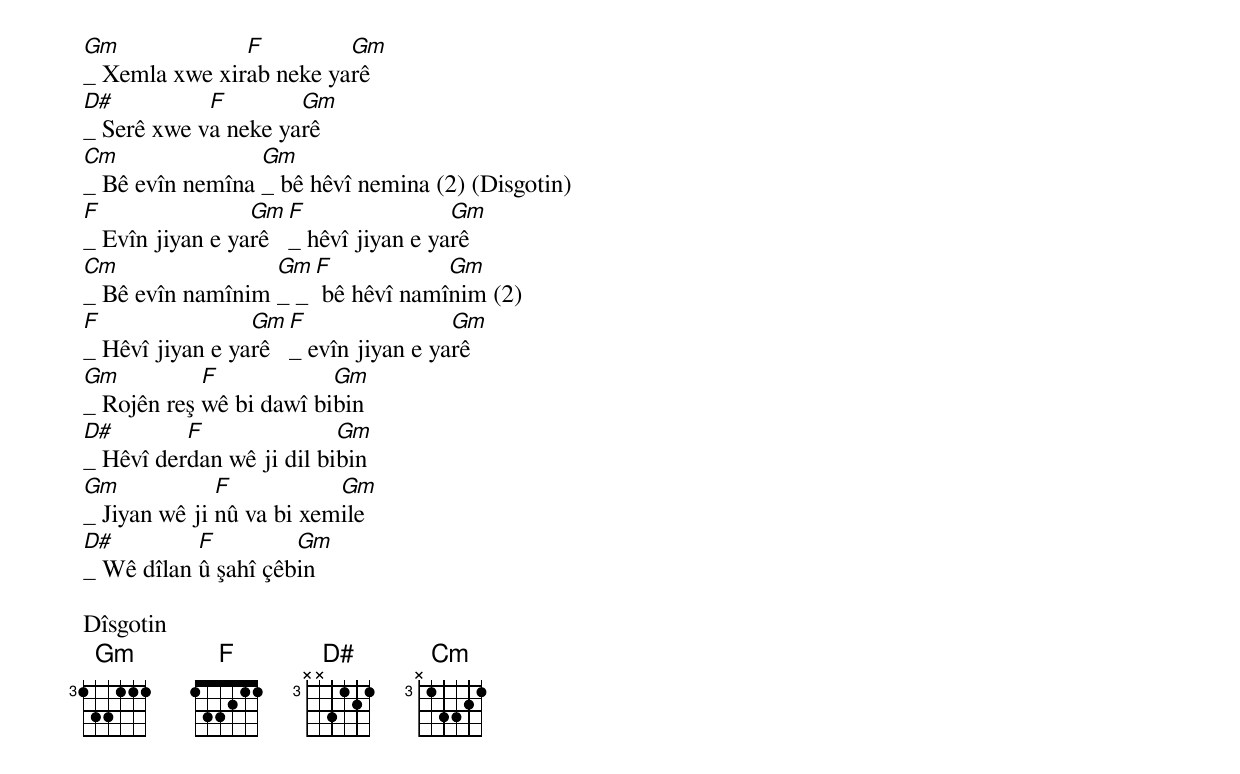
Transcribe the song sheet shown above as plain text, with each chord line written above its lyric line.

Gm             F         Gm
_ Xemla xwe xirab neke yarê
D#          F        Gm
_ Serê xwe va neke yarê
Cm               Gm
_ Bê evîn nemîna _ bê hêvî nemina (2) (Disgotin)
F                Gm F                Gm
_ Evîn jiyan e yarê _ hêvî jiyan e yarê
Cm                Gm F            Gm
_ Bê evîn namînim _ _ bê hêvî namînim (2)
F                Gm F                Gm
_ Hêvî jiyan e yarê _ evîn jiyan e yarê
Gm          F            Gm
_ Rojên reş wê bi dawî bibin
D#        F               Gm
_ Hêvî derdan wê ji dil bibin
Gm            F           Gm
_ Jiyan wê ji nû va bi xemile
D#         F         Gm
_ Wê dîlan û şahî çêbin

Dîsgotin
